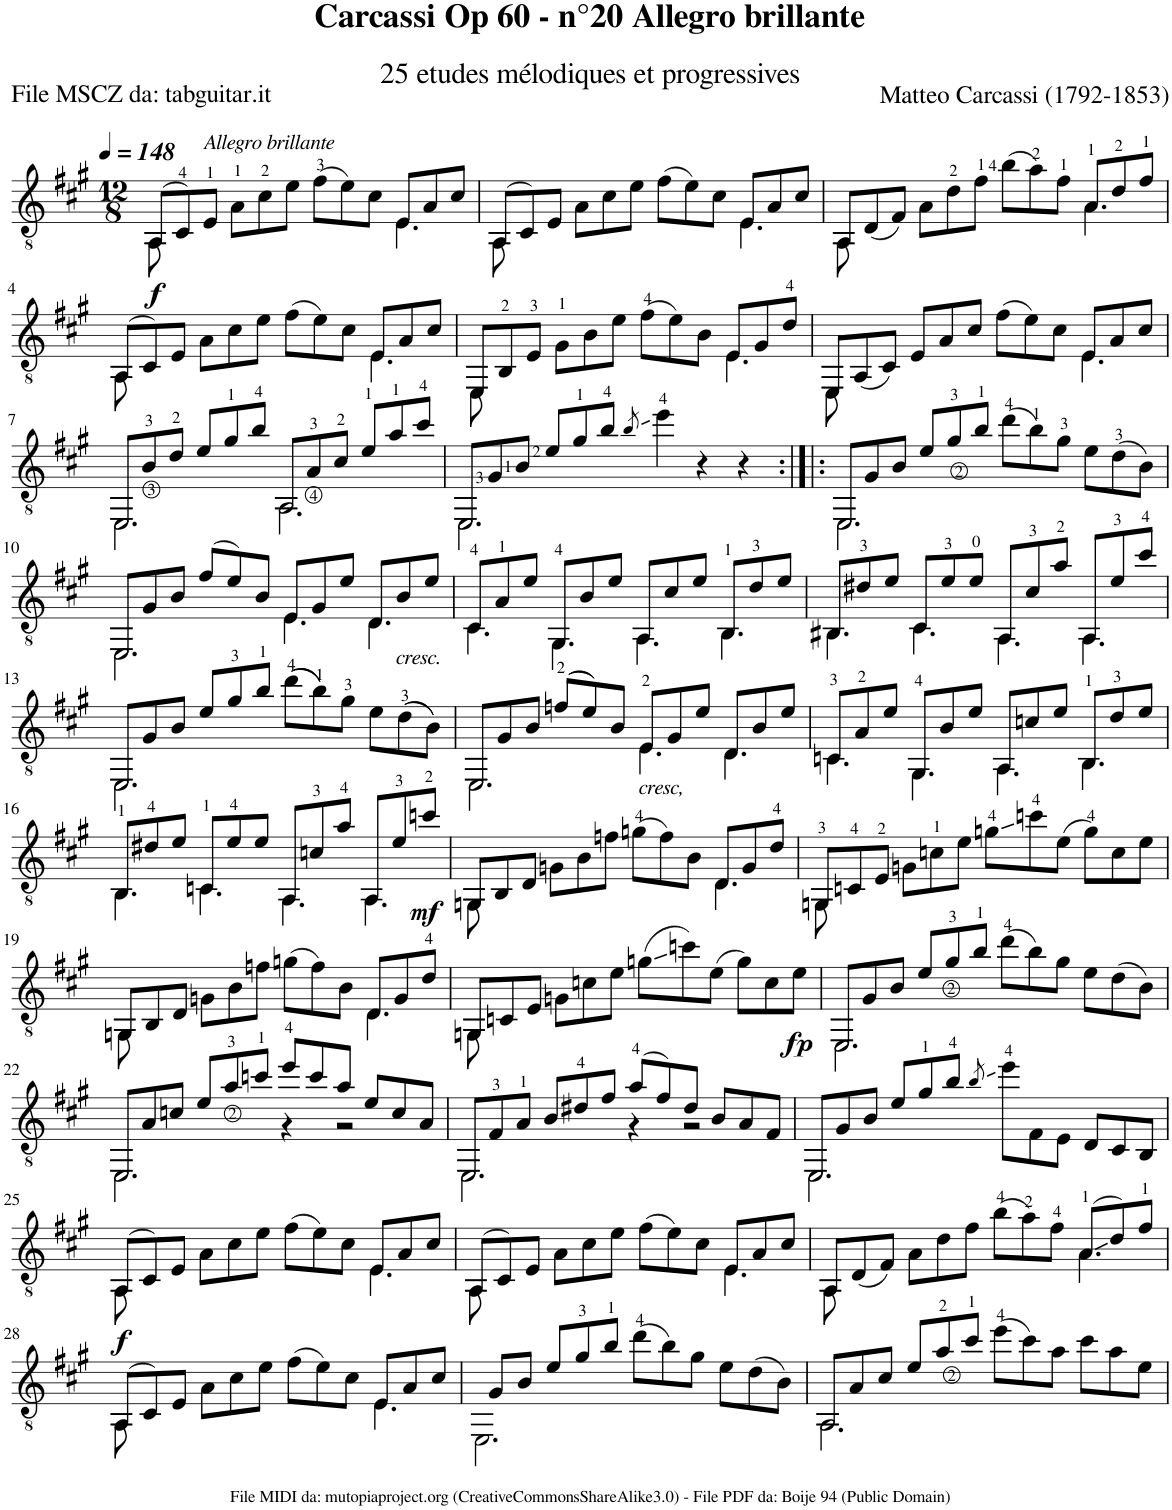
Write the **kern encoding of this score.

**kern	**dynam
*part1	*part1
*staff1	*staff1
*I"Guitar	*
*I'Guit.	*
*clefGv2	*
*k[f#c#g#]	*
*M12/8	*
*MM148	*
=1	=1
*^	*
!	!	!LO:DY:b
(8AA/L	8AA\	f
8C#/)	1ryy	.
!LO:TX:a:i:t=Allegro brillante	!	!
8E/J	.	.
8A\L	.	.
8c#\	.	.
8e\J	.	.
(8f#\L	.	.
8e\)	.	.
8c#\J	.	.
8E/L	4.E\	.
8A/	.	.
8c#/J	.	.
=2	=2	=2
(8AA/L	8AA\	.
8C#/)	1ryy	.
8E/J	.	.
8A\L	.	.
8c#\	.	.
8e\J	.	.
(8f#\L	.	.
8e\)	.	.
8c#\J	.	.
8E/L	4.E\	.
8A/	.	.
8c#/J	.	.
=3	=3	=3
8AA/L	8AA\	.
(8D/	1ryy	.
8F#/J)	.	.
8A\L	.	.
8d\	.	.
8f#\J	.	.
(8b\L	.	.
8a\)	.	.
8f#\J	.	.
8A/L	4.A\	.
8d/	.	.
8f#/J	.	.
!!LO:LB:g=z	!!
=4	=4	=4
(8AA/L	8AA\	.
8C#/)	1ryy	.
8E/J	.	.
8A\L	.	.
8c#\	.	.
8e\J	.	.
(8f#\L	.	.
8e\)	.	.
8c#\J	.	.
8E/L	4.E\	.
8A/	.	.
8c#/J	.	.
=5	=5	=5
8EE/L	8EE\	.
8BB/	1ryy	.
8E/J	.	.
8G#\L	.	.
8B\	.	.
8e\J	.	.
(8f#\L	.	.
8e\)	.	.
8B\J	.	.
8E/L	4.E\	.
8G#/	.	.
8d/J	.	.
=6	=6	=6
8EE/L	8EE\	.
(8AA/	1ryy	.
8C#/J)	.	.
8E/L	.	.
8A/	.	.
8c#/J	.	.
(8f#\L	.	.
8e\)	.	.
8c#\J	.	.
8E/L	4.E\	.
8A/	.	.
8c#/J	.	.
!!LO:LB:g=z	!!
=7	=7	=7
!LO:N:head=open	!	!
8EE/L	2.EE\	.
8B/	.	.
8d/J	.	.
8e/L	.	.
8g#/	.	.
8b/J	.	.
!LO:N:head=open	!	!
8AA/L	2.AA\	.
8A/	.	.
8c#/J	.	.
8e/L	.	.
8a/	.	.
8cc#/J	.	.
=8	=8	=8
!LO:N:head=open	!	!
8EE/L	2.EE\	.
8G#/	.	.
8B/J	.	.
8e/L	.	.
8g#/	.	.
8b/J	.	.
8qb/	.	.
4ee\	2.ryy	.
4r	.	.
4r	.	.
=9:|!|:	=9:|!|:	=9:|!|:
!LO:N:head=open	!	!
8EE/L	2.EE\	.
8G#/	.	.
8B/J	.	.
8e/L	.	.
8g#/	.	.
8b/J	.	.
(8dd\L	2.ryy	.
8b\)	.	.
8g#\J	.	.
8e\L	.	.
(8d\	.	.
8B\J)	.	.
!!LO:LB:g=z	!!
=10	=10	=10
!LO:N:head=open	!	!
8EE/L	2.EE\	.
8G#/	.	.
8B/J	.	.
(8f#/L	.	.
8e/)	.	.
8B/J	.	.
8E/L	4.E\	.
8G#/	.	.
8e/J	.	.
8D/L	4.D\	.
!LO:TX:b:i:t=cresc.	!	!
8B/	.	.
8e/J	.	.
=11	=11	=11
8C#/L	4.C#\	.
8A/	.	.
8e/J	.	.
8GG#/L	4.GG#\	.
8B/	.	.
8e/J	.	.
8AA/L	4.AA\	.
8c#/	.	.
8e/J	.	.
8BB/L	4.BB\	.
8d/	.	.
8e/J	.	.
=12	=12	=12
8BB#X/L	4.BB#\	.
8d#X/	.	.
8e/J	.	.
8C#/L	4.C#\	.
8e/	.	.
8e/J	.	.
8AA/L	4.AA\	.
8c#/	.	.
8a/J	.	.
8AA/L	4.AA\	.
8e/	.	.
8cc#/J	.	.
!!LO:LB:g=z	!!
=13	=13	=13
!LO:N:head=open	!	!
8EE/L	2.EE\	.
8G#/	.	.
8B/J	.	.
8e/L	.	.
8g#/	.	.
8b/J	.	.
((8dd\L	2.ryy	.
8b\))	.	.
8g#\J	.	.
8e\L	.	.
((8d\	.	.
8B\J))	.	.
=14	=14	=14
!LO:N:head=open	!	!
8EE/L	2.EE\	.
8G#/	.	.
8B/J	.	.
((8fn/L	.	.
8e/))	.	.
8B/J	.	.
!LO:TX:b:i:t=cresc,	!	!
8E/L	4.E\	.
8G#/	.	.
8e/J	.	.
8D/L	4.D\	.
8B/	.	.
8e/J	.	.
=15	=15	=15
8Cn/L	4.C\	.
8A/	.	.
8e/J	.	.
8GG#/L	4.GG#\	.
8B/	.	.
8e/J	.	.
8AA/L	4.AA\	.
8cn/	.	.
8e/J	.	.
8BB/L	4.BB\	.
8d/	.	.
8e/J	.	.
!!LO:LB:g=z	!!
=16	=16	=16
8BB/L	4.BB\	.
8d#X/	.	.
8e/J	.	.
8Cn/L	4.C\	.
8e/	.	.
8e/J	.	.
8AA/L	4.AA\	.
8cn/	.	.
8a/J	.	.
8AA/L	4.AA\	.
8e/	.	.
!	!	!LO:DY:b
8ccn/J	.	mf
=17	=17	=17
8GGn/L	8GG\	.
8BB/	1ryy	.
8D/J	.	.
8Gn\L	.	.
8B\	.	.
8fn\J	.	.
(8gn\L	.	.
8f\)	.	.
8B\J	.	.
8D/L	4.D\	.
8G/	.	.
8d/J	.	.
=18	=18	=18
8GGn/L	8GG\	.
8Cn/	1ryy	.
8E/J	.	.
8Gn\L	.	.
8cn\	.	.
8e\J	.	.
8gn\L	.	.
8ccn\	.	.
(8e\J	.	.
8g\L)	4.ryy	.
8c\	.	.
8e\J	.	.
!!LO:LB:g=z	!!
=19	=19	=19
8GGn/L	8GG\	.
8BB/	1ryy	.
8D/J	.	.
8Gn\L	.	.
8B\	.	.
8fn\J	.	.
(8gn\L	.	.
8f\)	.	.
8B\J	.	.
8D/L	4.D\	.
8G/	.	.
8d/J	.	.
=20	=20	=20
8GGn/L	8GG\	.
8Cn/	1ryy	.
8E/J	.	.
8Gn\L	.	.
8cn\	.	.
8e\J	.	.
(8gn\L	.	.
8ccn\)	.	.
(8e\J	.	.
8g\L)	4.ryy	.
8c\	.	.
!	!	!LO:DY:b
8e\J	.	fp
=21	=21	=21
!LO:N:head=open	!	!
8EE/L	2.EE\	.
8G#/	.	.
8B/J	.	.
8e/L	.	.
8g#/	.	.
8b/J	.	.
(8dd\L	2.ryy	.
8b\)	.	.
8g#\J	.	.
8e\L	.	.
(8d\	.	.
8B\J)	.	.
!!LO:LB:g=z	!!
=22	=22	=22
!LO:N:head=open	!	!
8EE/L	2.EE\	.
8A/	.	.
8cn/J	.	.
8e/L	.	.
8a/	.	.
8ccn/J	.	.
8ee/L	4r	.
8cc/	.	.
8a/J	2r	.
8e/L	.	.
8c/	.	.
8A/J	.	.
=23	=23	=23
!LO:N:head=open	!	!
8EE/L	2.EE\	.
8F#/	.	.
8A/J	.	.
8B/L	.	.
8d#X/	.	.
8f#/J	.	.
(8a/L	4r	.
8f#/)	.	.
8d#/J	2r	.
8B/L	.	.
8A/	.	.
8F#/J	.	.
=24	=24	=24
!LO:N:head=open	!	!
8EE/L	2.EE\	.
8G#/	.	.
8B/J	.	.
8e/L	.	.
8g#/	.	.
8b/J	.	.
8qb/	.	.
8ee\L	2.ryy	.
8F#\	.	.
8E\J	.	.
8D/L	.	.
8C#/	.	.
8BB/J	.	.
!!LO:LB:g=z	!!
=25	=25	=25
!	!	!LO:DY:b
(8AA/L	8AA\	f
8C#/)	1ryy	.
8E/J	.	.
8A\L	.	.
8c#\	.	.
8e\J	.	.
(8f#\L	.	.
8e\)	.	.
8c#\J	.	.
8E/L	4.E\	.
8A/	.	.
8c#/J	.	.
=26	=26	=26
(8AA/L	8AA\	.
8C#/)	1ryy	.
8E/J	.	.
8A\L	.	.
8c#\	.	.
8e\J	.	.
(8f#\L	.	.
8e\)	.	.
8c#\J	.	.
8E/L	4.E\	.
8A/	.	.
8c#/J	.	.
=27	=27	=27
8AA/L	8AA\	.
(8D/	1ryy	.
8F#/J)	.	.
8A\L	.	.
8d\	.	.
8f#\J	.	.
(8b\L	.	.
8a\)	.	.
8f#\J	.	.
(8A/L	4.A\	.
8d/)	.	.
8f#/J	.	.
!!LO:LB:g=z	!!
=28	=28	=28
(8AA/L	8AA\	.
8C#/)	1ryy	.
8E/J	.	.
8A\L	.	.
8c#\	.	.
8e\J	.	.
(8f#\L	.	.
8e\)	.	.
8c#\J	.	.
8E/L	4.E\	.
8A/	.	.
8c#/J	.	.
=29	=29	=29
8ryy	2.EE\	.
8G#/L	.	.
8B/J	.	.
8e/L	.	.
8g#/	.	.
8b/J	.	.
(8dd\L	2.ryy	.
8b\)	.	.
8g#\J	.	.
8e\L	.	.
(8d\	.	.
8B\J)	.	.
=30	=30	=30
!LO:N:head=open	!	!
8AA/L	2.AA\	.
8A/	.	.
8c#/J	.	.
8e/L	.	.
8a/	.	.
8cc#/J	.	.
(8ee\L	2.ryy	.
8cc#\)	.	.
8a\J	.	.
8cc#\L	.	.
8a\	.	.
8e\J	.	.
*v	*v	*
=	=
*-	*-
